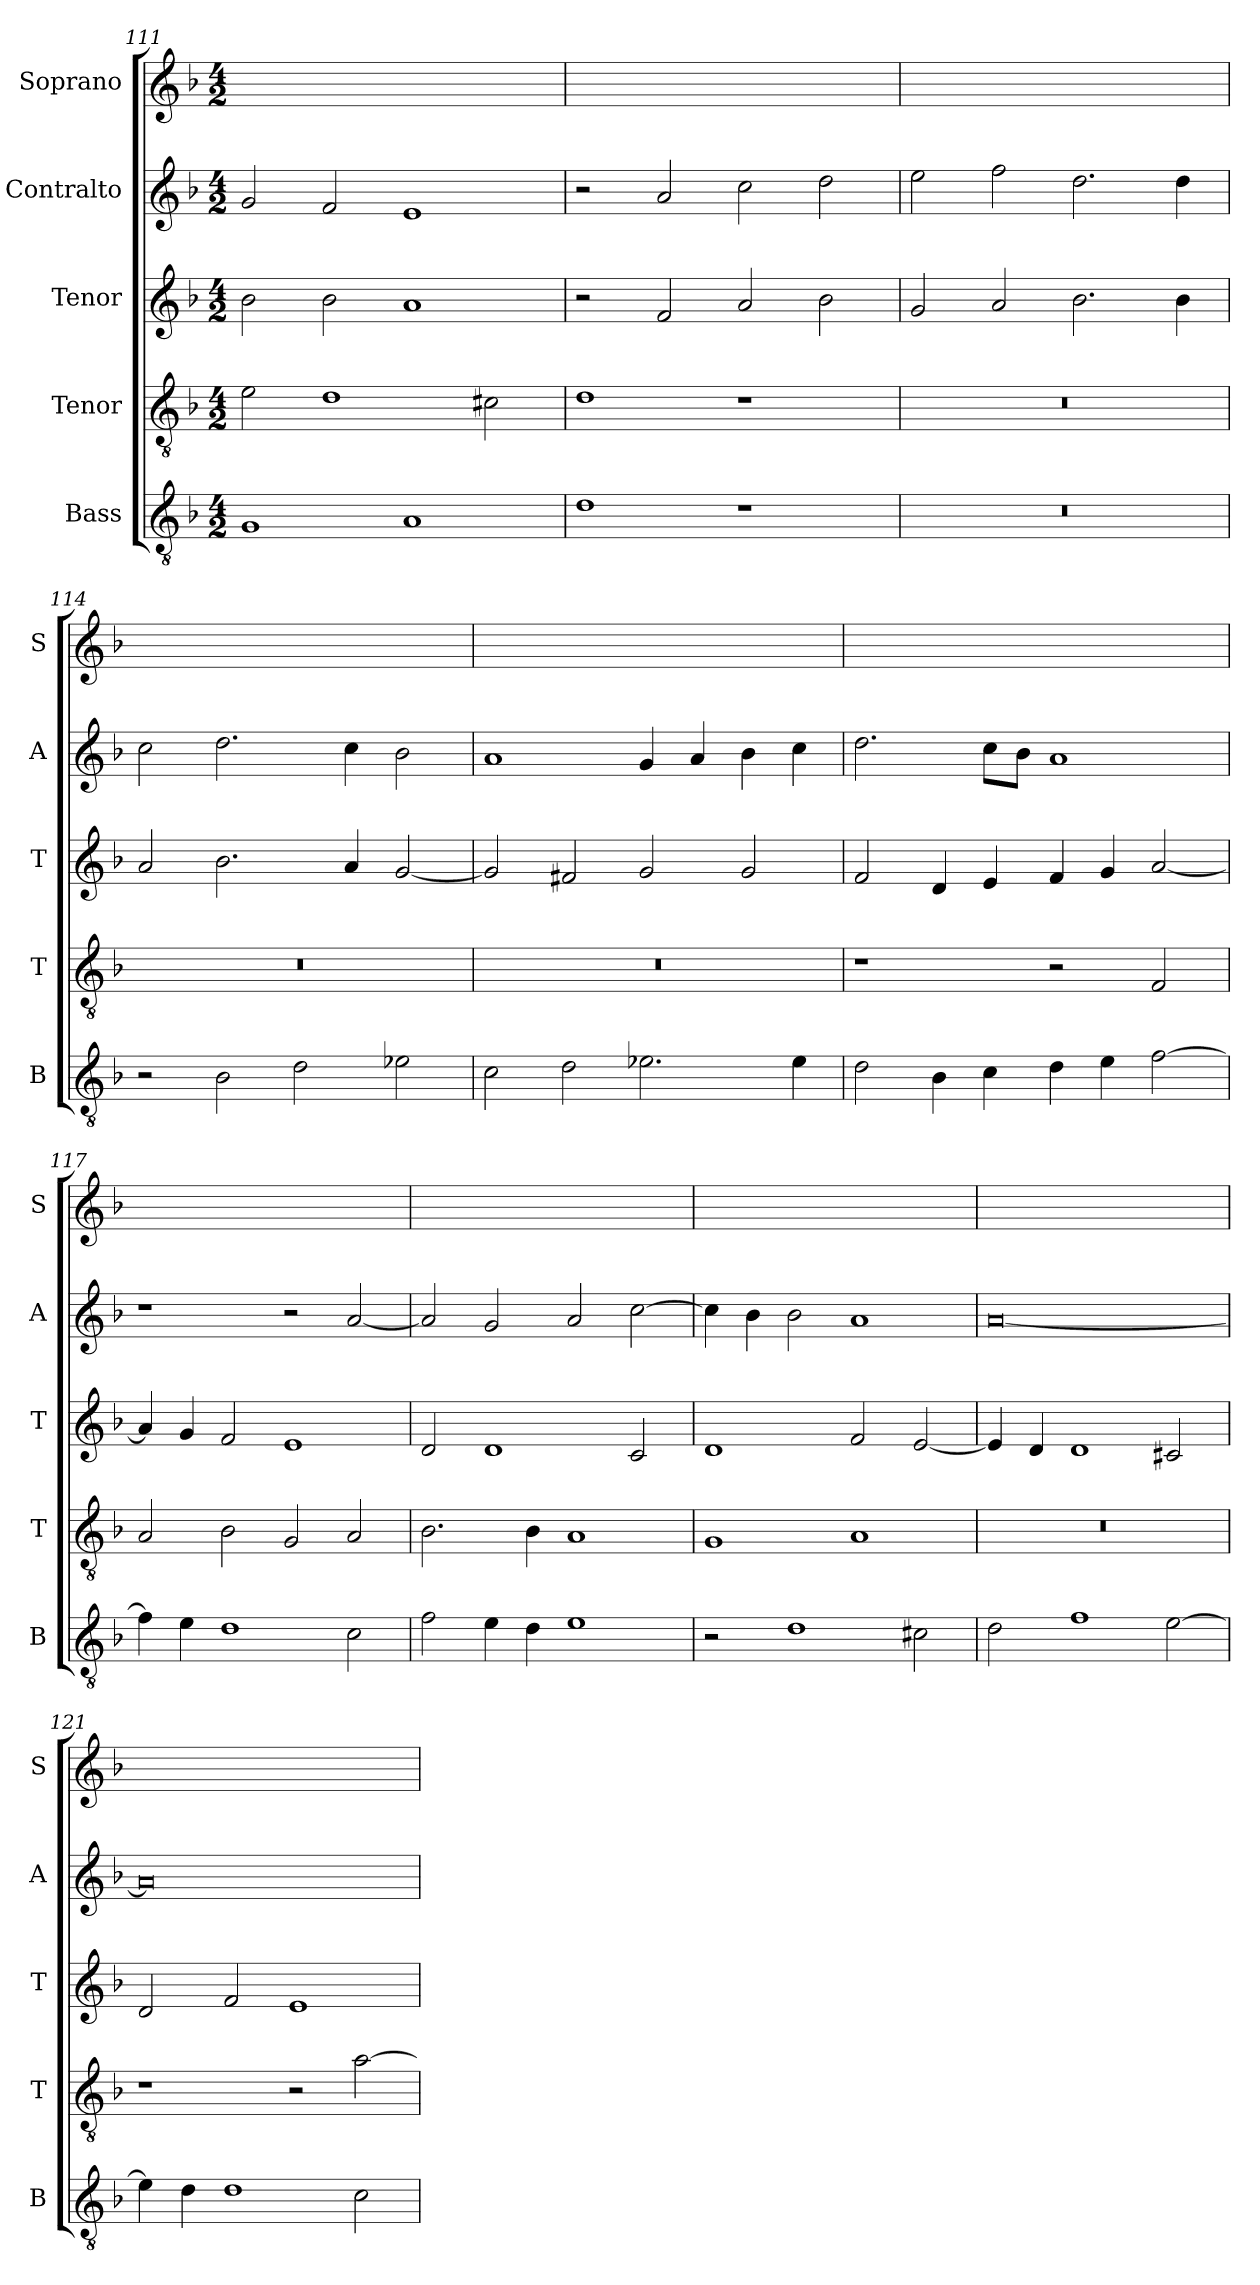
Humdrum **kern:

**kern	**kern	**kern	**kern	**kern
*part5	*part4	*part3	*part2	*part1
*staff5	*staff4	*staff3	*staff2	*staff1
*I"Bass	*I"Tenor	*I"Tenor	*I"Contralto	*I"Soprano
*I'B	*I'T	*I'T	*I'A	*I'S
*clefGv2	*clefGv2	*clefG2	*clefG2	*clefG2
*k[b-]	*k[b-]	*k[b-]	*k[b-]	*k[b-]
*D:aeo	*D:aeo	*D:aeo	*D:aeo	*D:aeo
*M4/2	*M4/2	*M4/2	*M4/2	*M4/2
=111	=111	=111	=111	=111
1G	2e	2b-	2g	0ryy
.	1d	2b-	2f	.
1A	.	1a	1e	.
.	2c#X	.	.	.
=112	=112	=112	=112	=112
1d	1d	2r	2r	0ryy
.	.	2f	2a	.
1r	1r	2a	2cc	.
.	.	2b-	2dd	.
=113	=113	=113	=113	=113
0r	0r	2g	2ee	0ryy
.	.	2a	2ff	.
.	.	2.b-	2.dd	.
.	.	4b-	4dd	.
=114	=114	=114	=114	=114
2r	0r	2a	2cc	0ryy
2B-	.	2.b-	2.dd	.
2d	.	.	.	.
.	.	4a	4cc	.
2e-X	.	[2g	2b-	.
=115	=115	=115	=115	=115
2c	0r	2g]	1a	0ryy
2d	.	2f#X	.	.
2.e-X	.	2g	4g	.
.	.	.	4a	.
.	.	2g	4b-	.
4e-	.	.	4cc	.
=116	=116	=116	=116	=116
2d	1r	2f	2.dd	0ryy
4B-	.	4d	.	.
4c	.	4e	8cc\L	.
.	.	.	8b-\J	.
4d	2r	4f	1a	.
4e	.	4g	.	.
[2f	2F	[2a	.	.
=117	=117	=117	=117	=117
4f]	2A	4a]	1r	0ryy
4e	.	4g	.	.
1d	2B-	2f	.	.
.	2G	1e	2r	.
2c	2A	.	[2a	.
=118	=118	=118	=118	=118
2f	2.B-	2d	2a]	0ryy
4e	.	1d	2g	.
4d	4B-	.	.	.
1e	1A	.	2a	.
.	.	2c	[2cc	.
=119	=119	=119	=119	=119
2r	1G	1d	4cc]	0ryy
.	.	.	4b-	.
1d	.	.	2b-	.
.	1A	2f	1a	.
2c#X	.	[2e	.	.
=120	=120	=120	=120	=120
2d	0r	4e]	[0a	0ryy
.	.	4d	.	.
1f	.	1d	.	.
[2e	.	2c#X	.	.
=121	=121	=121	=121	=121
4e]	1r	2d	0a]	0ryy
4d	.	.	.	.
1d	.	2f	.	.
.	2r	1e	.	.
2c	[2a	.	.	.
=	=	=	=	=
*-	*-	*-	*-	*-
